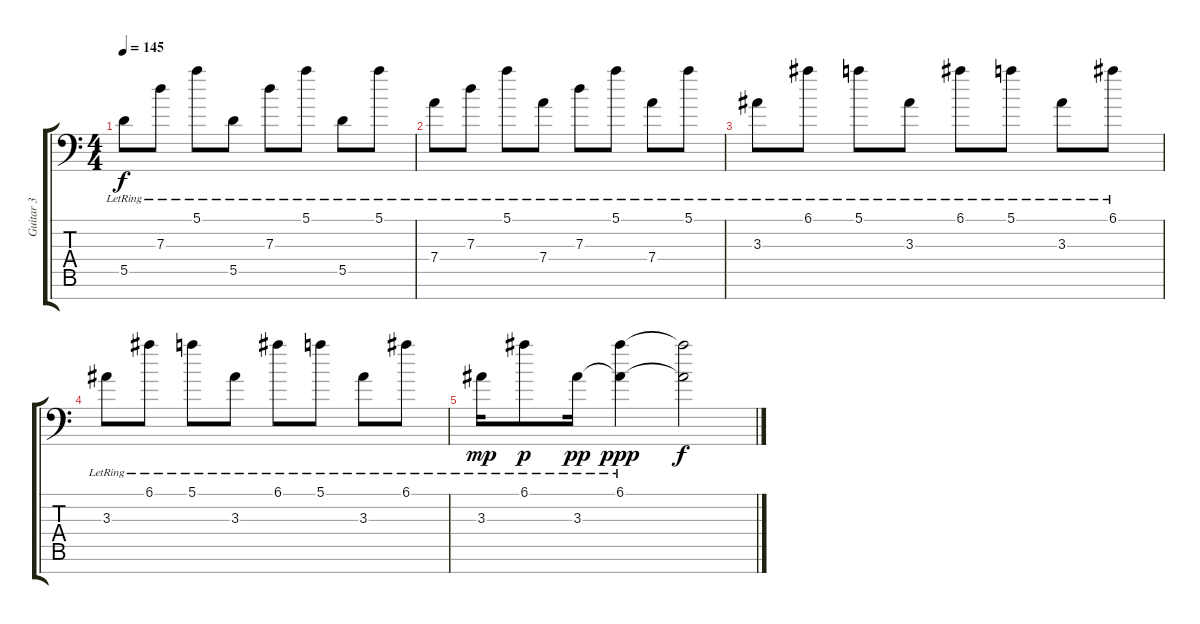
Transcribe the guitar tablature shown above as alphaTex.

\track ("Guitar 3" "Guitar 3") {instrument distortionguitar}
\staff {score tabs}
\tuning (E4 B3 G3 D3 A2 E2 A1) {hide}
\ts (4 4)
\tempo 145
\clef f4
\ks c
5.5{lr}.8{dy f volume 16 instrument harpsichord} 7.3{lr}.8 5.1{lr}.8 5.5{lr}.8 7.3{lr}.8 5.1{lr}.8 5.5{lr}.8 5.1{lr}.8 |
7.4{lr}.8 7.3{lr}.8 5.1{lr}.8 7.4{lr}.8 7.3{lr}.8 5.1{lr}.8 7.4{lr}.8 5.1{lr}.8 |
3.3{lr}.8 6.1{lr}.8 5.1{lr}.8 3.3{lr}.8 6.1{lr}.8 5.1{lr}.8 3.3{lr}.8 6.1{lr}.8 |
3.3{lr}.8 6.1{lr}.8 5.1{lr}.8 3.3{lr}.8 6.1{lr}.8 5.1{lr}.8 3.3{lr}.8 6.1{lr}.8 |
3.3{lr}.16{dy mp} 6.1{lr}.8{dy p} 3.3{lr}.16{dy pp} (6.1{lr} 3.3{t}).4{dy ppp} (6.1{t} 3.3{t}).2{dy f}
